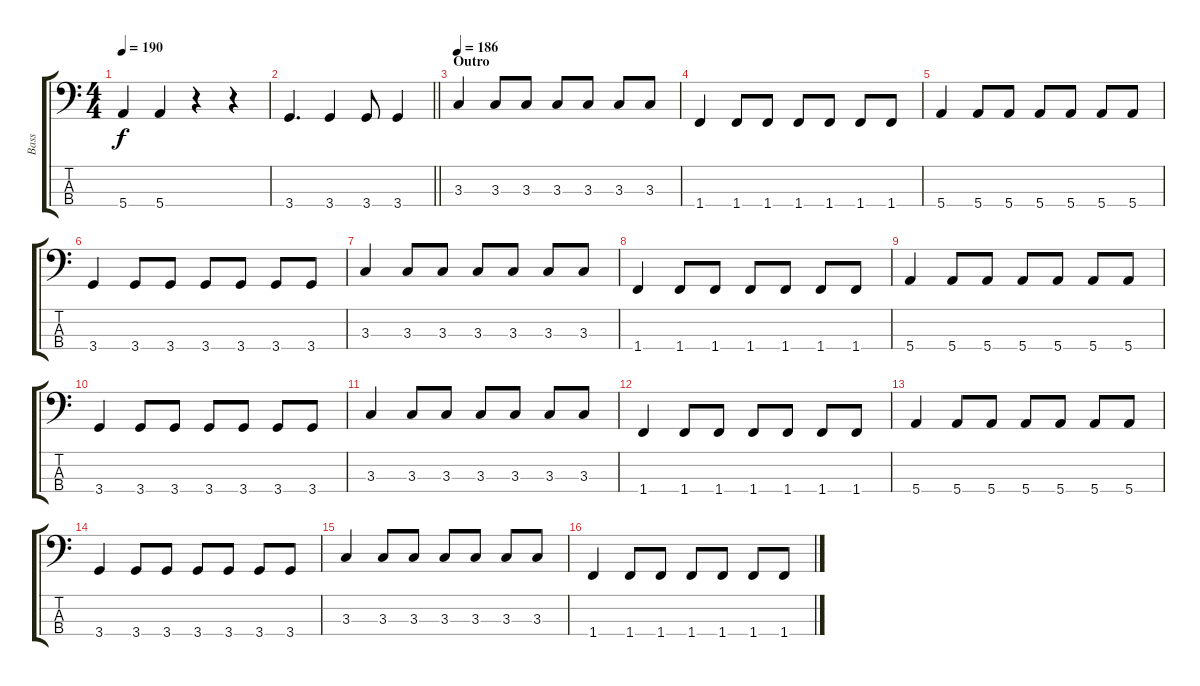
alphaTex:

\track ("Bass" "Bass") {instrument electricbasspick}
\staff {score tabs}
\tuning (G2 D2 A1 E1) {hide}
\ts (4 4)
\tempo 190
\clef f4
\ks c
5.4.4{dy f} 5.4.4 r.4 r.4 |
\barLineRight lightlight
3.4.4{d} 3.4.4 3.4.8 3.4.4 |
\section ("" "Outro")
\tempo 186
3.3.4 3.3.8 3.3.8 3.3.8 3.3.8 3.3.8 3.3.8 |
1.4.4 1.4.8 1.4.8 1.4.8 1.4.8 1.4.8 1.4.8 |
5.4.4 5.4.8 5.4.8 5.4.8 5.4.8 5.4.8 5.4.8 |
3.4.4 3.4.8 3.4.8 3.4.8 3.4.8 3.4.8 3.4.8 |
3.3.4 3.3.8 3.3.8 3.3.8 3.3.8 3.3.8 3.3.8 |
1.4.4 1.4.8 1.4.8 1.4.8 1.4.8 1.4.8 1.4.8 |
5.4.4 5.4.8 5.4.8 5.4.8 5.4.8 5.4.8 5.4.8 |
3.4.4 3.4.8 3.4.8 3.4.8 3.4.8 3.4.8 3.4.8 |
3.3.4 3.3.8 3.3.8 3.3.8 3.3.8 3.3.8 3.3.8 |
1.4.4 1.4.8 1.4.8 1.4.8 1.4.8 1.4.8 1.4.8 |
5.4.4 5.4.8 5.4.8 5.4.8 5.4.8 5.4.8 5.4.8 |
3.4.4 3.4.8 3.4.8 3.4.8 3.4.8 3.4.8 3.4.8 |
3.3.4 3.3.8 3.3.8 3.3.8 3.3.8 3.3.8 3.3.8 |
1.4.4 1.4.8 1.4.8 1.4.8 1.4.8 1.4.8 1.4.8
